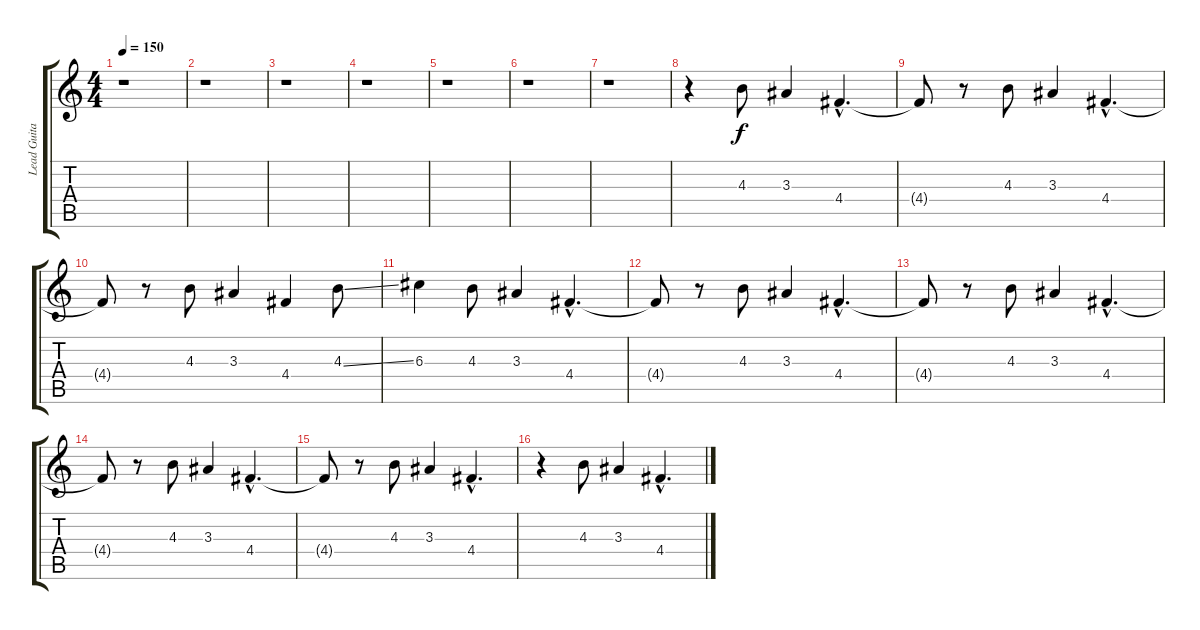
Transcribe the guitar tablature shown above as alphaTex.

\track ("Lead Guitar" "Lead Guita") {instrument overdrivenguitar}
\staff {score tabs}
\tuning (E4 B3 G3 D3 A2 E2) {hide}
\ts (4 4)
\tempo 150
\clef g2
\ks c
r.1{dy f} |
r.1 |
r.1 |
r.1 |
r.1 |
r.1 |
r.1 |
r.4{volume 9} 4.3.8 3.3.4 4.4{hac}.4{d} |
4.4{t}.8 r.8 4.3.8 3.3.4 4.4{hac}.4{d} |
4.4{t}.8 r.8 4.3.8 3.3.4 4.4.4 4.3{ss}.8 |
6.3.4 4.3.8 3.3.4 4.4{hac}.4{d} |
4.4{t}.8 r.8 4.3.8 3.3.4 4.4{hac}.4{d} |
4.4{t}.8 r.8 4.3.8 3.3.4 4.4{hac}.4{d} |
4.4{t}.8 r.8 4.3.8 3.3.4 4.4{hac}.4{d} |
4.4{t}.8 r.8 4.3.8 3.3.4 4.4{hac}.4{d} |
r.4{volume 9} 4.3.8 3.3.4 4.4{hac}.4{d}
